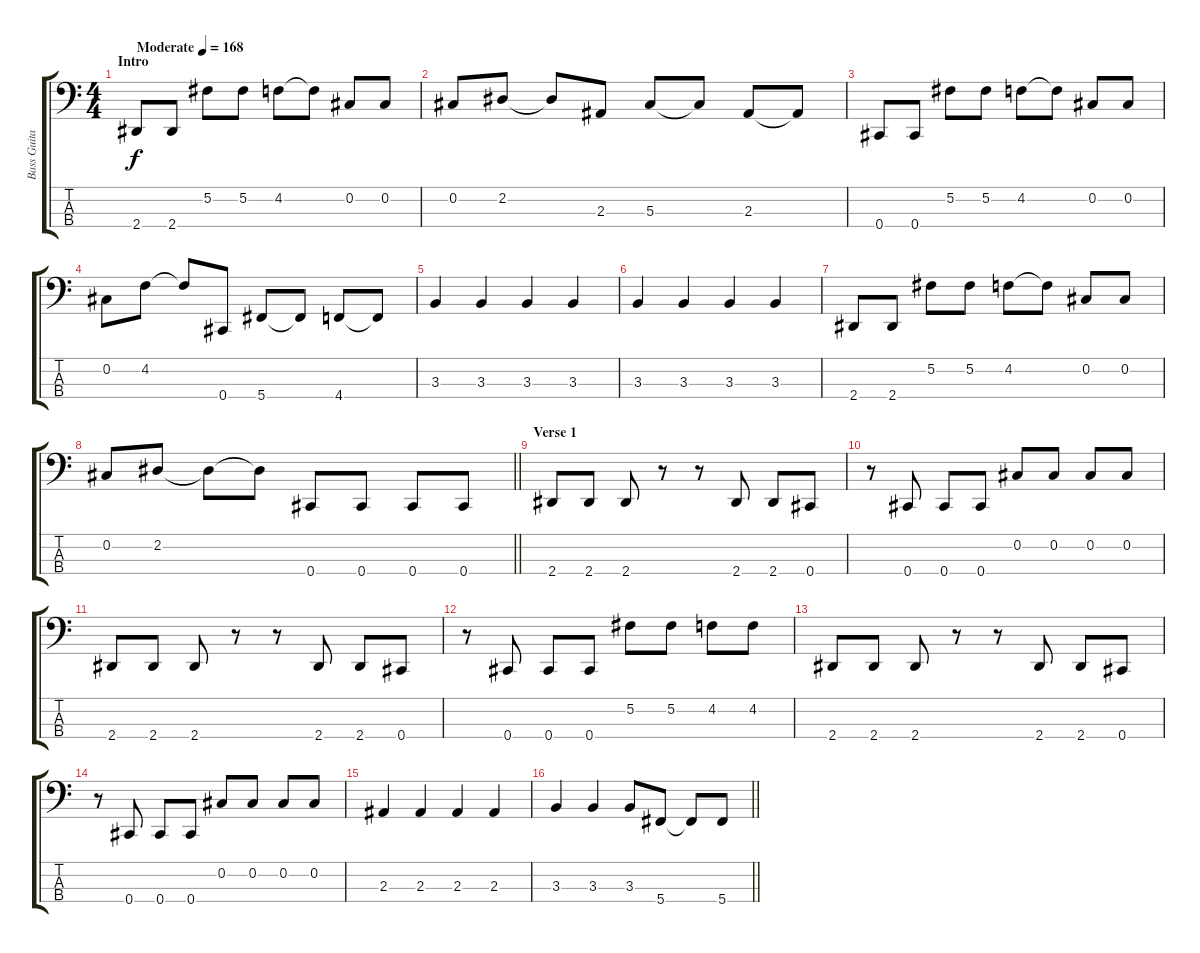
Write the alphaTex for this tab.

\track ("Bass Guitar" "Bass Guita") {instrument electricbassfinger}
\staff {score tabs}
\tuning (Gb2 Db2 Ab1 Db1) {hide}
\ts (4 4)
\section ("" "Intro")
\tempo (168 "Moderate")
\clef f4
\ks c
2.4.8{dy f instrument electricbassfinger} 2.4.8 5.2.8 5.2.8 4.2.8 4.2{t}.8 0.2.8 0.2.8 |
0.2.8 2.2.8 2.2{t}.8 2.3.8 5.3.8 5.3{t}.8 2.3.8 2.3{t}.8 |
0.4.8 0.4.8 5.2.8 5.2.8 4.2.8 4.2{t}.8 0.2.8 0.2.8 |
0.2.8 4.2.8 4.2{t}.8 0.4.8 5.4.8 5.4{t}.8 4.4.8 4.4{t}.8 |
3.3.4 3.3.4 3.3.4 3.3.4 |
3.3.4 3.3.4 3.3.4 3.3.4 |
2.4.8 2.4.8 5.2.8 5.2.8 4.2.8 4.2{t}.8 0.2.8 0.2.8 |
\barLineRight lightlight
0.2.8 2.2.8 2.2{t}.8 2.2{t}.8 0.4.8 0.4.8 0.4.8 0.4.8 |
\section ("" "Verse 1")
2.4.8 2.4.8 2.4.8 r.8 r.8 2.4.8 2.4.8 0.4.8 |
r.8 0.4.8 0.4.8 0.4.8 0.2.8 0.2.8 0.2.8 0.2.8 |
2.4.8 2.4.8 2.4.8 r.8 r.8 2.4.8 2.4.8 0.4.8 |
r.8 0.4.8 0.4.8 0.4.8 5.2.8 5.2.8 4.2.8 4.2.8 |
2.4.8 2.4.8 2.4.8 r.8 r.8 2.4.8 2.4.8 0.4.8 |
r.8 0.4.8 0.4.8 0.4.8 0.2.8 0.2.8 0.2.8 0.2.8 |
2.3.4 2.3.4 2.3.4 2.3.4 |
\barLineRight lightlight
3.3.4 3.3.4 3.3.8 5.4.8 5.4{t}.8 5.4.8
